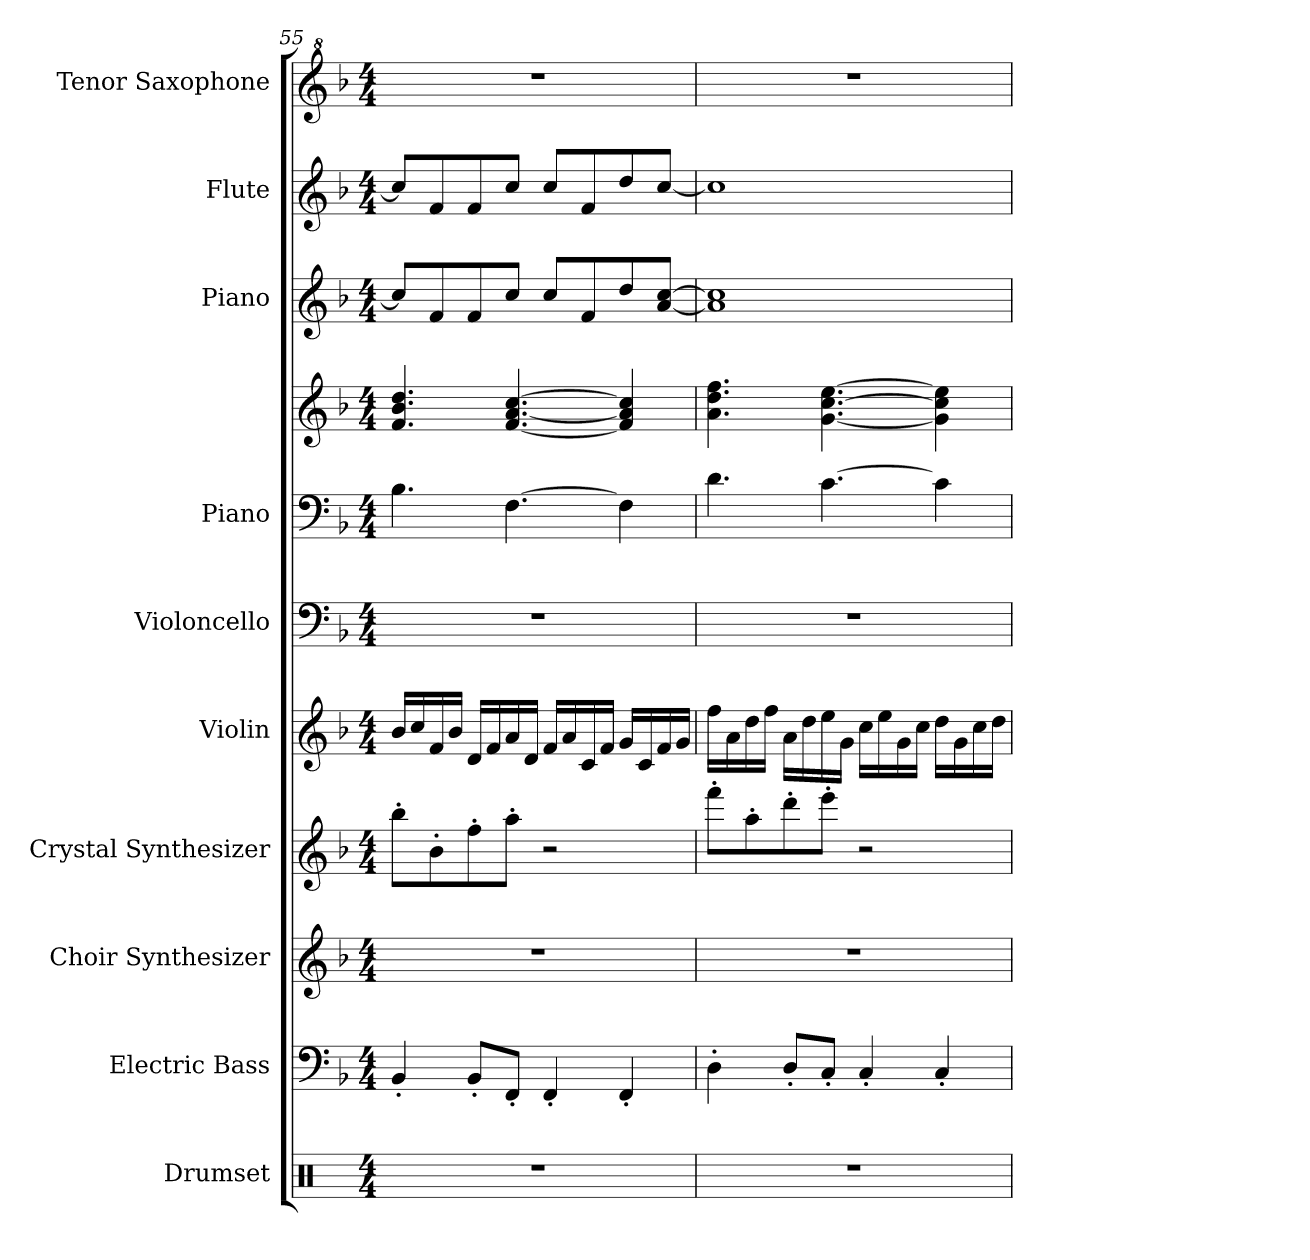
**kern	**kern	**kern	**kern	**kern	**kern	**kern	**kern	**kern	**kern	**kern
*part10	*part9	*part8	*part7	*part6	*part5	*part4	*part4	*part3	*part2	*part1
*staff11	*staff10	*staff9	*staff8	*staff7	*staff6	*staff5	*staff4	*staff3	*staff2	*staff1
*I"Drumset	*I"Electric Bass	*I"Choir Synthesizer	*I"Crystal Synthesizer	*I"Violin	*I"Violoncello	*I"Piano	*	*I"Piano	*I"Flute	*I"Tenor Saxophone
*I'D. Set	*I'El. B.	*I'Synth.	*I'Synth.	*I'Vln.	*I'Vc.	*I'Pno.	*	*I'Pno.	*I'Fl.	*I'T. Sax.
*clefX	*clefF4	*clefG2	*clefG2	*clefG2	*clefF4	*clefF4	*clefG2	*clefG2	*clefG2	*clefG^2
*	*ITrd7c12	*	*	*	*	*	*	*	*	*ITrd8c14
*k[]	*k[b-]	*k[b-]	*k[b-]	*k[b-]	*k[b-]	*k[b-]	*k[b-]	*k[b-]	*k[b-]	*k[b-]
*M4/4	*M4/4	*M4/4	*M4/4	*M4/4	*M4/4	*M4/4	*M4/4	*M4/4	*M4/4	*M4/4
=55	=55	=55	=55	=55	=55	=55	=55	=55	=55	=55
1r	4BBB-'/	1r	8bb-'\L	16b-/LL	1r	4.B-\	4.f/ 4.b-/ 4.dd/	8cc/L]	8cc/L]	1r
.	.	.	.	16cc/	.	.	.	.	.	.
.	.	.	8b-'\	16f/	.	.	.	8f/	8f/	.
.	.	.	.	16b-/JJ	.	.	.	.	.	.
.	8BBB-'/L	.	8ff'\	16d/LL	.	.	.	8f/	8f/	.
.	.	.	.	16f/	.	.	.	.	.	.
.	8FFF'/J	.	8aa'\J	16a/	.	[4.F\	[4.f/ [4.a/ [4.cc/	8cc/J	8cc/J	.
.	.	.	.	16d/JJ	.	.	.	.	.	.
.	4FFF'/	.	2r	16f/LL	.	.	.	8cc/L	8cc/L	.
.	.	.	.	16a/	.	.	.	.	.	.
.	.	.	.	16c/	.	.	.	8f/	8f/	.
.	.	.	.	16f/JJ	.	.	.	.	.	.
.	4FFF'/	.	.	16g/LL	.	4F\]	4f/] 4a/] 4cc/]	8dd/	8dd/	.
.	.	.	.	16c/	.	.	.	.	.	.
.	.	.	.	16f/	.	.	.	[8a/ [8cc/J	[8cc/J	.
.	.	.	.	16g/JJ	.	.	.	.	.	.
!!LO:PB:g=z
=56	=56	=56	=56	=56	=56	=56	=56	=56	=56	=56
1r	4DD'\	1r	8fff'\L	16ff\LL	1r	4.d\	4.a\ 4.dd\ 4.ff\	1a] 1cc]	1cc]	1r
.	.	.	.	16a\	.	.	.	.	.	.
.	.	.	8aa'\	16dd\	.	.	.	.	.	.
.	.	.	.	16ff\JJ	.	.	.	.	.	.
.	8DD'/L	.	8ddd'\	16a\LL	.	.	.	.	.	.
.	.	.	.	16dd\	.	.	.	.	.	.
.	8CC'/J	.	8eee'\J	16ee\	.	[4.c\	[4.g\ [4.cc\ [4.ee\	.	.	.
.	.	.	.	16g\JJ	.	.	.	.	.	.
.	4CC'/	.	2r	16cc\LL	.	.	.	.	.	.
.	.	.	.	16ee\	.	.	.	.	.	.
.	.	.	.	16g\	.	.	.	.	.	.
.	.	.	.	16cc\JJ	.	.	.	.	.	.
.	4CC'/	.	.	16dd\LL	.	4c\]	4g\] 4cc\] 4ee\]	.	.	.
.	.	.	.	16g\	.	.	.	.	.	.
.	.	.	.	16cc\	.	.	.	.	.	.
.	.	.	.	16dd\JJ	.	.	.	.	.	.
=	=	=	=	=	=	=	=	=	=	=
*-	*-	*-	*-	*-	*-	*-	*-	*-	*-	*-
